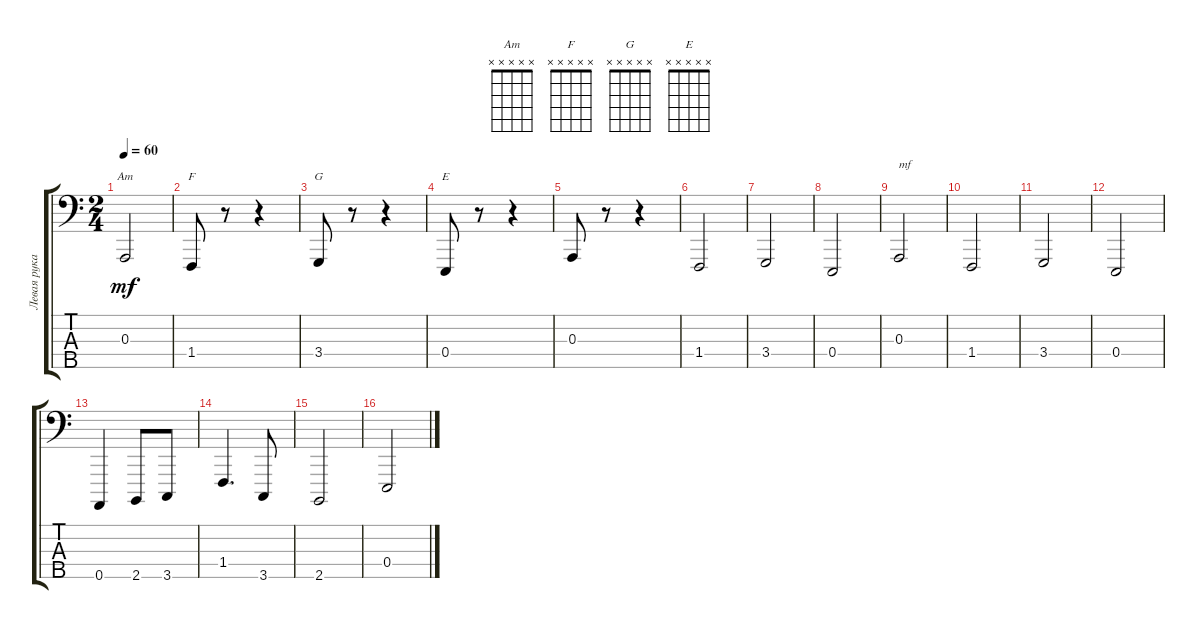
\track ("Левая рука" "Левая рука") {instrument brightacousticpiano}
\staff {score tabs}
\tuning (G2 D2 A1 E1 A0) {hide}
\chord ("Am" x x x x x)
\chord ("F" x x x x x)
\chord ("G" x x x x x)
\chord ("E" x x x x x)
\ts (2 4)
\tempo 60
\clef f4
\ks c
0.3.2{ch "Am" dy mf} |
1.4.8{ch "F"} r.8 r.4 |
3.4.8{ch "G"} r.8 r.4 |
0.4.8{ch "E"} r.8 r.4 |
0.3.8 r.8 r.4 |
1.4.2 |
3.4.2 |
0.4.2 |
0.3.2{txt "mf"} |
1.4.2 |
3.4.2 |
0.4.2 |
0.5.4 2.5.8 3.5.8 |
1.4.4{d} 3.5.8 |
2.5.2 |
0.4.2
